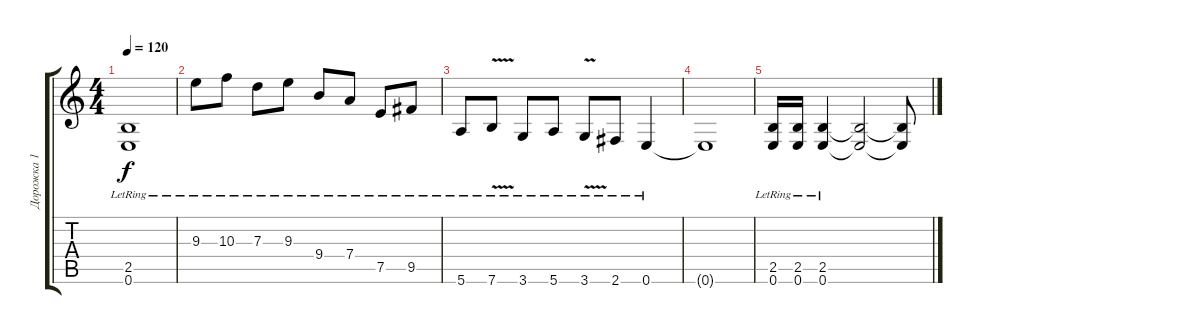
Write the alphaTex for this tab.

\track ("Дорожка 1" "Дорожка 1") {instrument overdrivenguitar}
\staff {score tabs}
\tuning (E4 B3 G3 D3 A2 E2) {hide}
\ts (4 4)
\tempo 120
\clef g2
\ks c
(2.5 0.6{lr}).1{dy f} |
9.3{lr}.8{volume 0} 10.3{lr}.8 7.3{lr}.8 9.3{lr}.8 9.4{lr}.8 7.4{lr}.8 7.5{lr}.8 9.5{lr}.8 |
5.6{lr}.8 7.6{v lr}.8 3.6{lr}.8 5.6{lr}.8 3.6{v lr}.8 2.6{lr}.8 0.6{lr}.4 |
0.6{t}.1 |
(2.5{lr} 0.6{lr}).16 (2.5{lr} 0.6{lr}).16 (2.5{lr} 0.6{lr}).4 (2.5{t} 0.6{t}).2 (2.5{t} 0.6{t}).8
